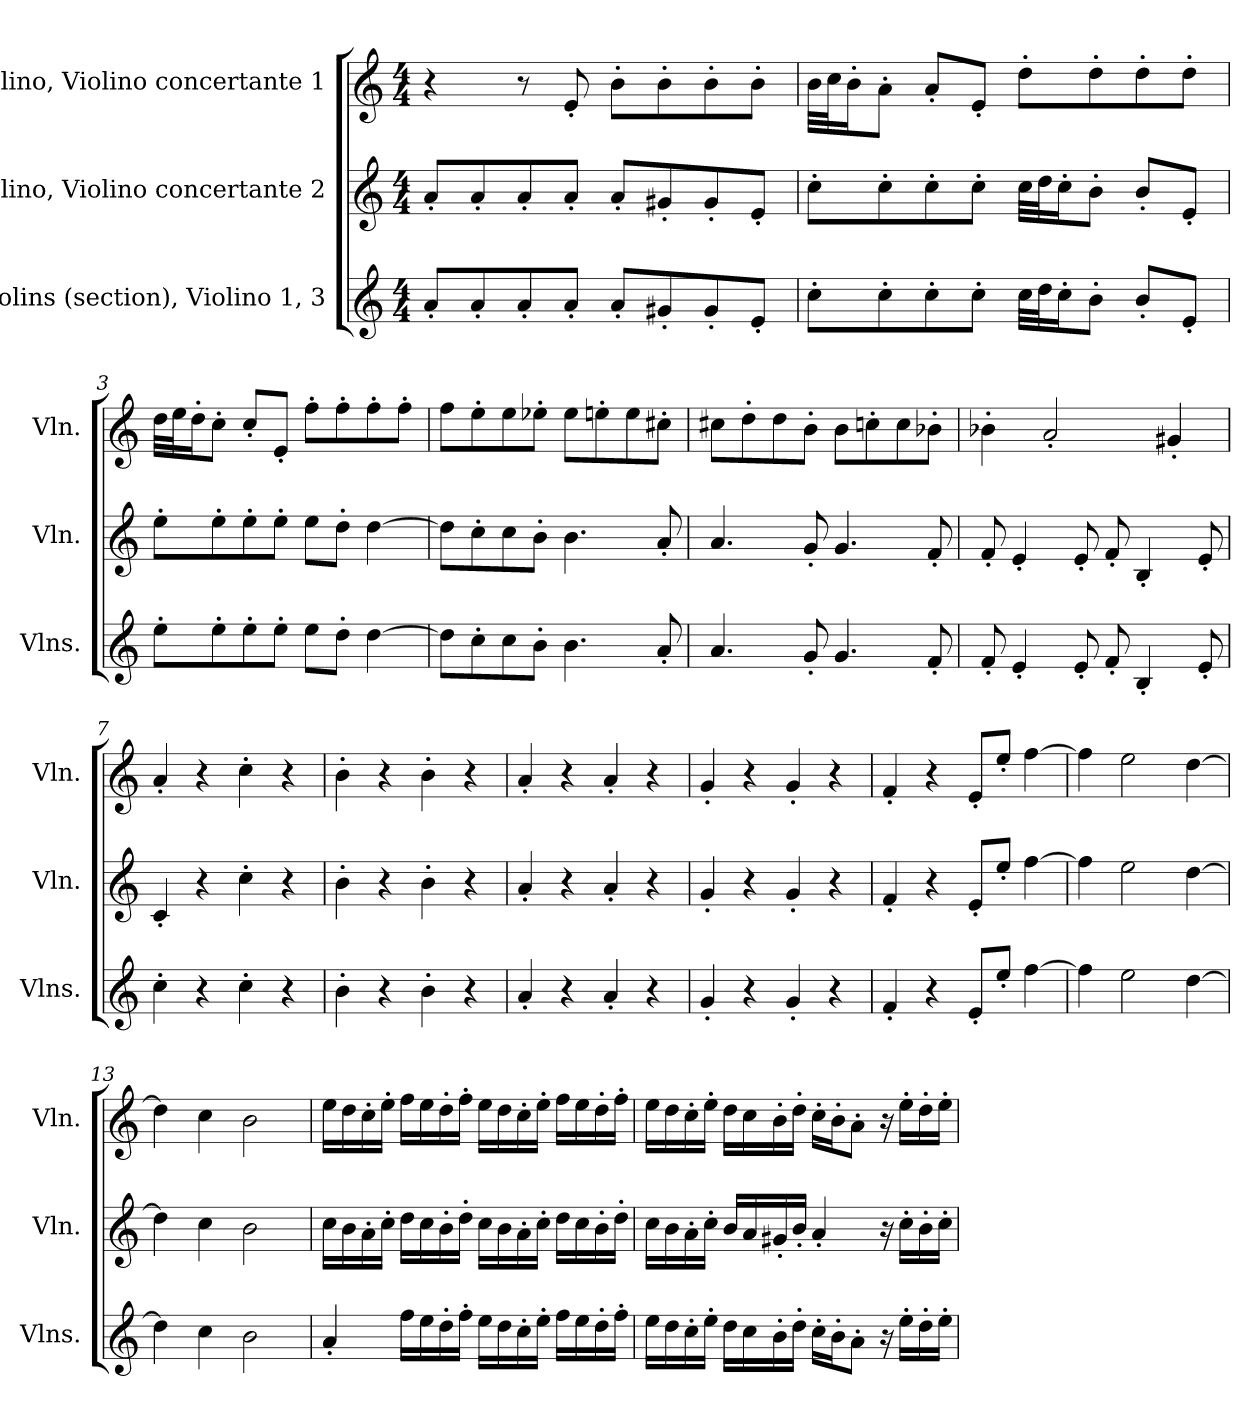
**kern	**kern	**kern
*part3	*part2	*part1
*staff3	*staff2	*staff1
*I"Violins (section), Violino 1, 3	*I"Violino, Violino concertante 2	*I"Violino, Violino concertante 1
*I'Vlns.	*I'Vln.	*I'Vln.
*clefG2	*clefG2	*clefG2
*k[]	*k[]	*k[]
*M4/4	*M4/4	*M4/4
=1	=1	=1
8a'/L	8a'/L	4r
8a'/	8a'/	.
8a'/	8a'/	8r
8a'/J	8a'/J	8e'/
8a'/L	8a'/L	8b'\L
8g#X'/	8g#X'/	8b'\
8g#'/	8g#'/	8b'\
8e'/J	8e'/J	8b'\J
=2	=2	=2
8cc'\L	8cc'\L	32b\LLL
.	.	32cc\J
.	.	16b'\J
8cc'\	8cc'\	8a'\J
8cc'\	8cc'\	8a'/L
8cc'\J	8cc'\J	8e'/J
32cc\LLL	32cc\LLL	8dd'\L
32dd\J	32dd\J	.
16cc'\J	16cc'\J	.
8b'\J	8b'\J	8dd'\
8b'/L	8b'/L	8dd'\
8e'/J	8e'/J	8dd'\J
!!LO:LB:g=z
=3	=3	=3
8ee'\L	8ee'\L	32dd\LLL
.	.	32ee\J
.	.	16dd'\J
8ee'\	8ee'\	8cc'\J
8ee'\	8ee'\	8cc'/L
8ee'\J	8ee'\J	8e'/J
8ee\L	8ee\L	8ff'\L
8dd'\J	8dd'\J	8ff'\
[4dd\	[4dd\	8ff'\
.	.	8ff'\J
=4	=4	=4
8dd\L]	8dd\L]	8ff\L
8cc'\	8cc'\	8ee'\
8cc\	8cc\	8ee\
8b'\J	8b'\J	8ee-X'\J
4.b\	4.b\	8ee-\L
.	.	8een'\
.	.	8ee\
8a'/	8a'/	8cc#X'\J
=5	=5	=5
4.a/	4.a/	8cc#X\L
.	.	8dd'\
.	.	8dd\
8g'/	8g'/	8b'\J
4.g/	4.g/	8b\L
.	.	8ccn'\
.	.	8cc\
8f'/	8f'/	8b-X'\J
!!LO:LB:g=z
=6	=6	=6
8f'/	8f'/	4b-X'\
4e'/	4e'/	.
.	.	2a'/
8e'/	8e'/	.
8f'/	8f'/	.
4B'/	4B'/	.
.	.	4g#X'/
8e'/	8e'/	.
=7	=7	=7
4cc'\	4c'/	4a'/
4r	4r	4r
4cc'\	4cc'\	4cc'\
4r	4r	4r
=8	=8	=8
4b'\	4b'\	4b'\
4r	4r	4r
4b'\	4b'\	4b'\
4r	4r	4r
=9	=9	=9
4a'/	4a'/	4a'/
4r	4r	4r
4a'/	4a'/	4a'/
4r	4r	4r
=10	=10	=10
4g'/	4g'/	4g'/
4r	4r	4r
4g'/	4g'/	4g'/
4r	4r	4r
=11	=11	=11
4f'/	4f'/	4f'/
4r	4r	4r
8e'/L	8e'/L	8e'/L
8ee'/J	8ee'/J	8ee'/J
[4ff\	[4ff\	[4ff\
!!LO:LB:g=z
=12	=12	=12
4ff\]	4ff\]	4ff\]
2ee\	2ee\	2ee\
[4dd\	[4dd\	[4dd\
=13	=13	=13
4dd\]	4dd\]	4dd\]
4cc\	4cc\	4cc\
2b\	2b\	2b\
=14	=14	=14
4a'/	16cc\LL	16ee\LL
.	16b\	16dd\
.	16a'\	16cc'\
.	16cc'\JJ	16ee'\JJ
16ff\LL	16dd\LL	16ff\LL
16ee\	16cc\	16ee\
16dd'\	16b'\	16dd'\
16ff'\JJ	16dd'\JJ	16ff'\JJ
16ee\LL	16cc\LL	16ee\LL
16dd\	16b\	16dd\
16cc'\	16a'\	16cc'\
16ee'\JJ	16cc'\JJ	16ee'\JJ
16ff\LL	16dd\LL	16ff\LL
16ee\	16cc\	16ee\
16dd'\	16b'\	16dd'\
16ff'\JJ	16dd'\JJ	16ff'\JJ
!!LO:LB:g=z
=15	=15	=15
16ee\LL	16cc\LL	16ee\LL
16dd\	16b\	16dd\
16cc'\	16a'\	16cc'\
16ee'\JJ	16cc'\JJ	16ee'\JJ
16dd\LL	16b/LL	16dd\LL
16cc\	16a/	16cc\
16b'\	16g#X'/	16b'\
16dd'\JJ	16b'/JJ	16dd'\JJ
16cc'\LL	4a'/	16cc'\LL
16b'\J	.	16b'\J
8a'\J	.	8a'\J
16r	16r	16r
16ee'\LL	16cc'\LL	16ee'\LL
16dd'\	16b'\	16dd'\
16ee'\JJ	16cc'\JJ	16ee'\JJ
=	=	=
*-	*-	*-
